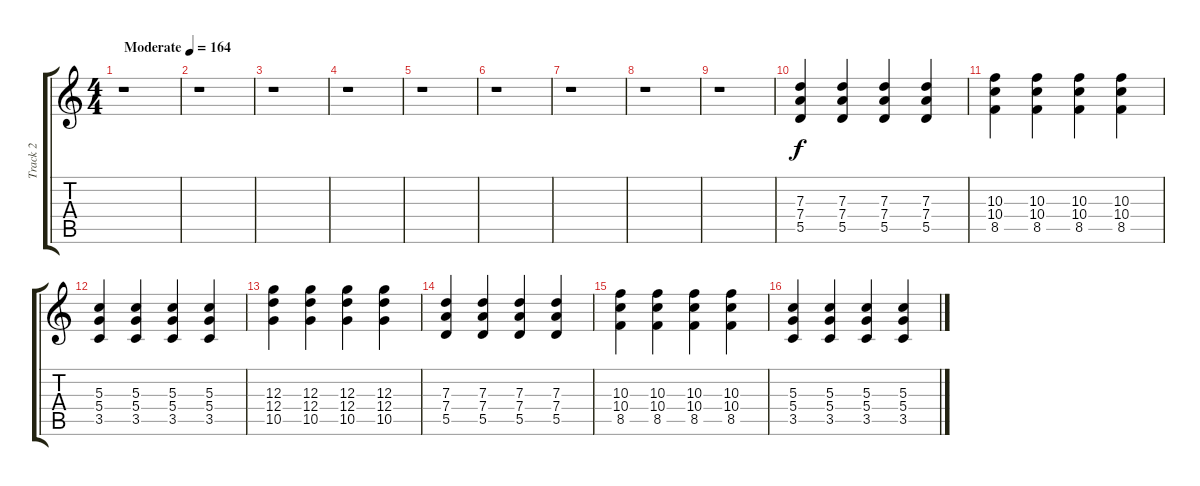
\track ("Track 2" "Track 2") {instrument distortionguitar}
\staff {score tabs}
\tuning (E4 B3 G3 D3 A2 D2) {hide}
\ts (4 4)
\tempo (164 "Moderate")
\clef g2
\ks c
r.1{dy f instrument distortionguitar} |
r.1 |
r.1 |
r.1 |
r.1 |
r.1 |
r.1 |
r.1 |
r.1 |
(7.3 7.4 5.5).4 (7.3 7.4 5.5).4 (7.3 7.4 5.5).4 (7.3 7.4 5.5).4 |
(10.3 10.4 8.5).4 (10.3 10.4 8.5).4 (10.3 10.4 8.5).4 (10.3 10.4 8.5).4 |
(5.3 5.4 3.5).4 (5.3 5.4 3.5).4 (5.3 5.4 3.5).4 (5.3 5.4 3.5).4 |
(12.3 12.4 10.5).4 (12.3 12.4 10.5).4 (12.3 12.4 10.5).4 (12.3 12.4 10.5).4 |
(7.3 7.4 5.5).4 (7.3 7.4 5.5).4 (7.3 7.4 5.5).4 (7.3 7.4 5.5).4 |
(10.3 10.4 8.5).4 (10.3 10.4 8.5).4 (10.3 10.4 8.5).4 (10.3 10.4 8.5).4 |
(5.3 5.4 3.5).4 (5.3 5.4 3.5).4 (5.3 5.4 3.5).4 (5.3 5.4 3.5).4
